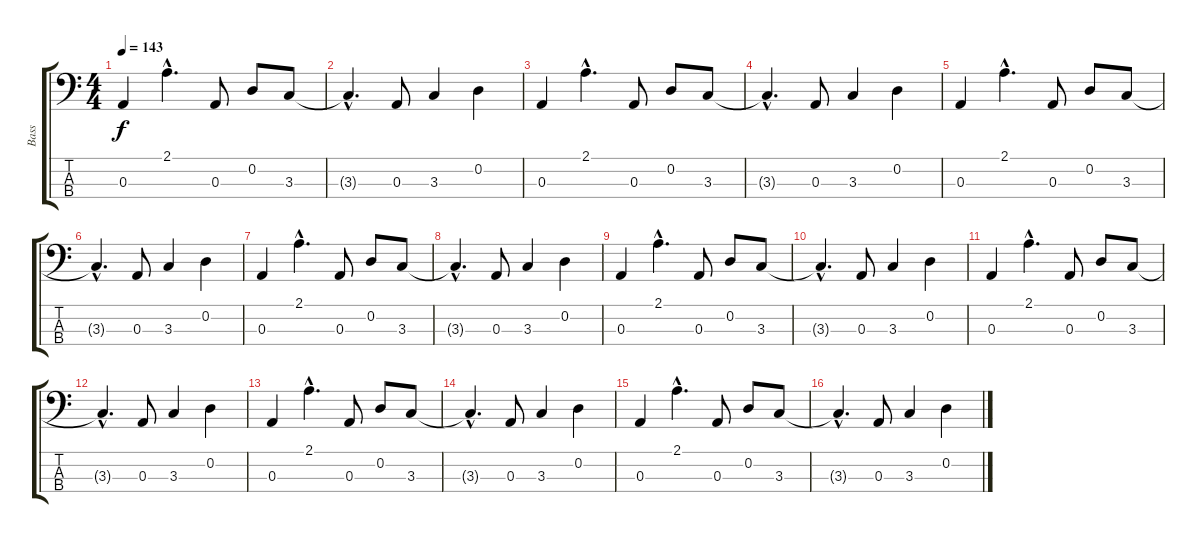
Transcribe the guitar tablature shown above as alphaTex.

\track ("Bass" "Bass") {instrument electricbassfinger}
\staff {score tabs}
\tuning (G2 D2 A1 E1) {hide}
\ts (4 4)
\tempo 143
\clef f4
\ks c
0.3.4{dy f instrument electricbassfinger} 2.1{hac}.4{d} 0.3.8 0.2.8 3.3.8 |
3.3{hac t}.4{d} 0.3.8 3.3.4 0.2.4 |
0.3.4 2.1{hac}.4{d} 0.3.8 0.2.8 3.3.8 |
3.3{hac t}.4{d} 0.3.8 3.3.4 0.2.4 |
0.3.4 2.1{hac}.4{d} 0.3.8 0.2.8 3.3.8 |
3.3{hac t}.4{d} 0.3.8 3.3.4 0.2.4 |
0.3.4 2.1{hac}.4{d} 0.3.8 0.2.8 3.3.8 |
3.3{hac t}.4{d} 0.3.8 3.3.4 0.2.4 |
0.3.4 2.1{hac}.4{d} 0.3.8 0.2.8 3.3.8 |
3.3{hac t}.4{d} 0.3.8 3.3.4 0.2.4 |
0.3.4 2.1{hac}.4{d} 0.3.8 0.2.8 3.3.8 |
3.3{hac t}.4{d} 0.3.8 3.3.4 0.2.4 |
0.3.4 2.1{hac}.4{d} 0.3.8 0.2.8 3.3.8 |
3.3{hac t}.4{d} 0.3.8 3.3.4 0.2.4 |
0.3.4 2.1{hac}.4{d} 0.3.8 0.2.8 3.3.8 |
3.3{hac t}.4{d} 0.3.8 3.3.4 0.2.4
